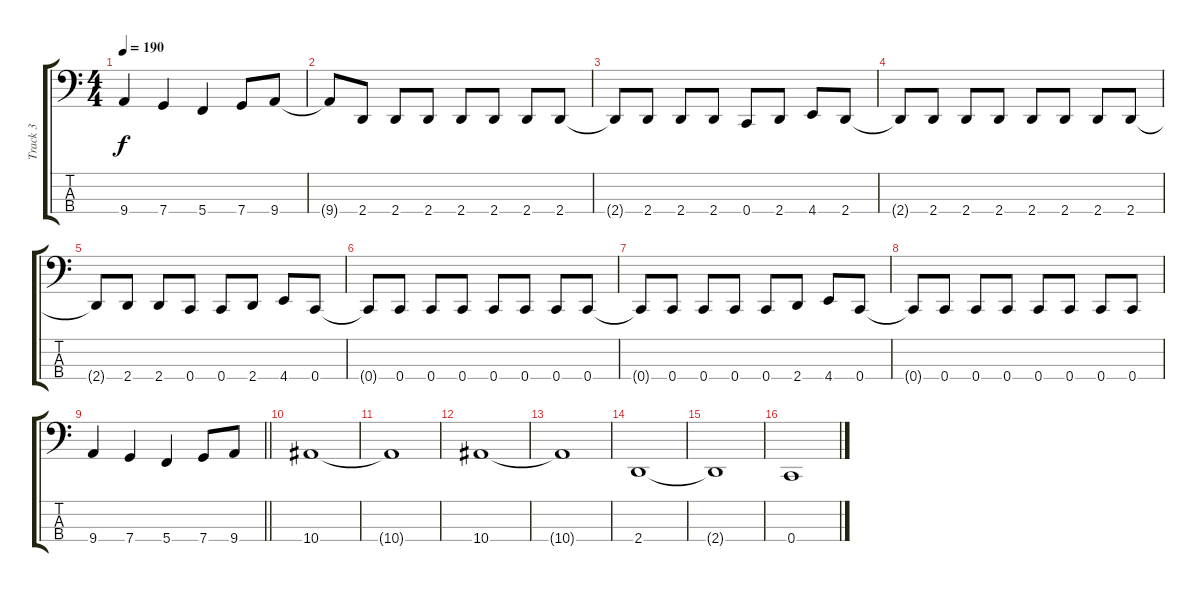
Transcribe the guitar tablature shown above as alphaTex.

\track ("Track 3" "Track 3") {instrument electricbasspick}
\staff {score tabs}
\tuning (F2 C2 G1 C1) {hide}
\ts (4 4)
\tempo 190
\clef f4
\ks c
9.4.4{dy f} 7.4.4 5.4.4 7.4.8 9.4.8 |
9.4{t}.8 2.4.8 2.4.8 2.4.8 2.4.8 2.4.8 2.4.8 2.4.8 |
2.4{t}.8 2.4.8 2.4.8 2.4.8 0.4.8 2.4.8 4.4.8 2.4.8 |
2.4{t}.8 2.4.8 2.4.8 2.4.8 2.4.8 2.4.8 2.4.8 2.4.8 |
2.4{t}.8 2.4.8 2.4.8 0.4.8 0.4.8 2.4.8 4.4.8 0.4.8 |
0.4{t}.8 0.4.8 0.4.8 0.4.8 0.4.8 0.4.8 0.4.8 0.4.8 |
0.4{t}.8 0.4.8 0.4.8 0.4.8 0.4.8 2.4.8 4.4.8 0.4.8 |
0.4{t}.8 0.4.8 0.4.8 0.4.8 0.4.8 0.4.8 0.4.8 0.4.8 |
\barLineRight lightlight
9.4.4 7.4.4 5.4.4 7.4.8 9.4.8 |
10.4.1 |
10.4{t}.1 |
10.4.1 |
10.4{t}.1 |
2.4.1 |
2.4{t}.1 |
0.4.1
